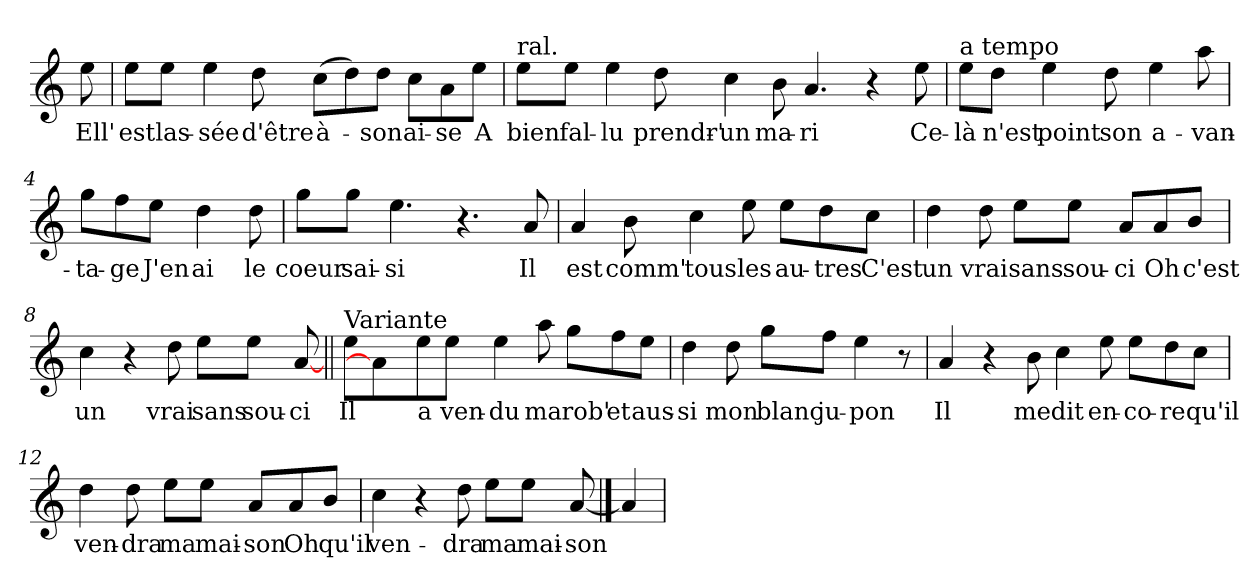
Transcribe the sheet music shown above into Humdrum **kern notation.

**kern	**text
*part1	*part1
*staff1	*staff1
*clefG2	*
*k[]	*
*C:	*
=	=
!	!LO:LY:b
8ee\	Ell'
=1	=1
!	!LO:LY:b
8ee\L	est
!	!LO:LY:b
8ee\J	las-
!	!LO:LY:b
4ee\	-sée
!	!LO:LY:b
8dd\	d'être
!	!LO:LY:b
(>8cc\L	à-
8dd\)	.
!	!LO:LY:b
8dd\J	-son
!	!LO:LY:b
8cc\L	ai-
!	!LO:LY:b
8a\	-se
!	!LO:LY:b
8ee\J	A
=2	=2
!LO:TX:a:t=ral.	!
!	!LO:LY:b
8ee\L	bien
!	!LO:LY:b
8ee\J	fal-
!	!LO:LY:b
4ee\	-lu
!	!LO:LY:b
8dd\	prendr'-
!	!LO:LY:b
4cc\	-un
!	!LO:LY:b
8b\	ma-
!	!LO:LY:b
4.a/	-ri
4r	.
!	!LO:LY:b
8ee\	Ce-
!!LO:LB:g=z
=3	=3
!LO:TX:a:t=a tempo	!
!	!LO:LY:b
8ee\L	-là
!	!LO:LY:b
8dd\J	n'est
!	!LO:LY:b
4ee\	point
!	!LO:LY:b
8dd\	son
!	!LO:LY:b
4ee\	a-
!	!LO:LY:b
8aa\	-van-
=4	=4
!	!LO:LY:b
8gg\L	-ta-
!	!LO:LY:b
8ff\	-ge
!	!LO:LY:b
8ee\J	J'en
!	!LO:LY:b
4dd\	ai
!	!LO:LY:b
8dd\	le
=5	=5
!	!LO:LY:b
8gg\L	coeur
!	!LO:LY:b
8gg\J	sai-
!	!LO:LY:b
4.ee\	-si
4.r	.
!	!LO:LY:b
8a/	Il
!!LO:LB:g=z
=6	=6
!	!LO:LY:b
4a/	est
!	!LO:LY:b
8b\	comm'
!	!LO:LY:b
4cc\	tous
!	!LO:LY:b
8ee\	les
!	!LO:LY:b
8ee\L	au-
!	!LO:LY:b
8dd\	-tres
!	!LO:LY:b
8cc\J	C'est
=7	=7
!	!LO:LY:b
4dd\	un
!	!LO:LY:b
8dd\	vrai
!	!LO:LY:b
8ee\L	sans
!	!LO:LY:b
8ee\J	sou-
!	!LO:LY:b
8a/L	-ci
!	!LO:LY:b
8a/	Oh
!	!LO:LY:b
8b/J	c'est
=8	=8
!	!LO:LY:b
4cc\	un
4r	.
!	!LO:LY:b
8dd\	vrai
!	!LO:LY:b
8ee\L	sans
!	!LO:LY:b
8ee\J	sou-
!	!LO:LY:b
[8a/	-ci
!!LO:LB:g=z
=9||	=9||
!LO:TX:a:t=Variante	!
!	!LO:LY:b
8ee\L	Il
4a/]	.
!	!LO:LY:b
8ee\	a
!	!LO:LY:b
8ee\J	ven-
!	!LO:LY:b
4ee\	-du
!	!LO:LY:b
8aa\	ma
!	!LO:LY:b
8gg\L	rob'
!	!LO:LY:b
8ff\	et
!	!LO:LY:b
8ee\J	aus-
=10	=10
!	!LO:LY:b
4dd\	-si
!	!LO:LY:b
8dd\	mon
!	!LO:LY:b
8gg\L	blanc
!	!LO:LY:b
8ff\J	ju-
!	!LO:LY:b
4ee\	-pon
8r	.
!!LO:LB:g=z
=11	=11
!	!LO:LY:b
4a/	Il
4r	.
!	!LO:LY:b
8b\	me
!	!LO:LY:b
4cc\	dit
!	!LO:LY:b
8ee\	en-
!	!LO:LY:b
8ee\L	-co-
!	!LO:LY:b
8dd\	-re
!	!LO:LY:b
8cc\J	qu'il
=12	=12
!	!LO:LY:b
4dd\	ven-
!	!LO:LY:b
8dd\	-dra
!	!LO:LY:b
8ee\L	ma
!	!LO:LY:b
8ee\J	mai-
!	!LO:LY:b
8a/L	-son
!	!LO:LY:b
8a/	Oh
!	!LO:LY:b
8b/J	qu'il
=13	=13
!	!LO:LY:b
4cc\	ven-
4r	.
!	!LO:LY:b
8dd\	-dra
!	!LO:LY:b
8ee\L	ma
!	!LO:LY:b
8ee\J	mai-
!	!LO:LY:b
[8a/	-son
==14	==14
4a/]	.
=	=
*-	*-
